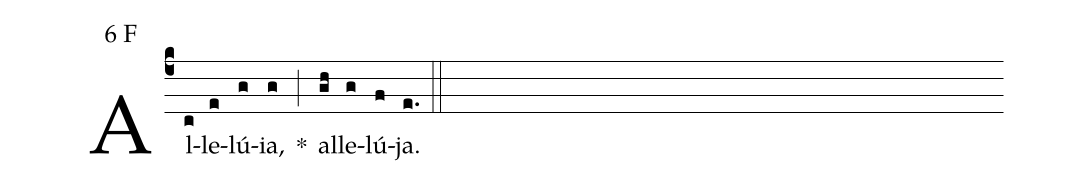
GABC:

mode:6 F;
%%
(c4) Al(c)le(e)lú(g)ia,(g) *(;) al(gh)le(g)lú(f)ja.(e.) (::)
